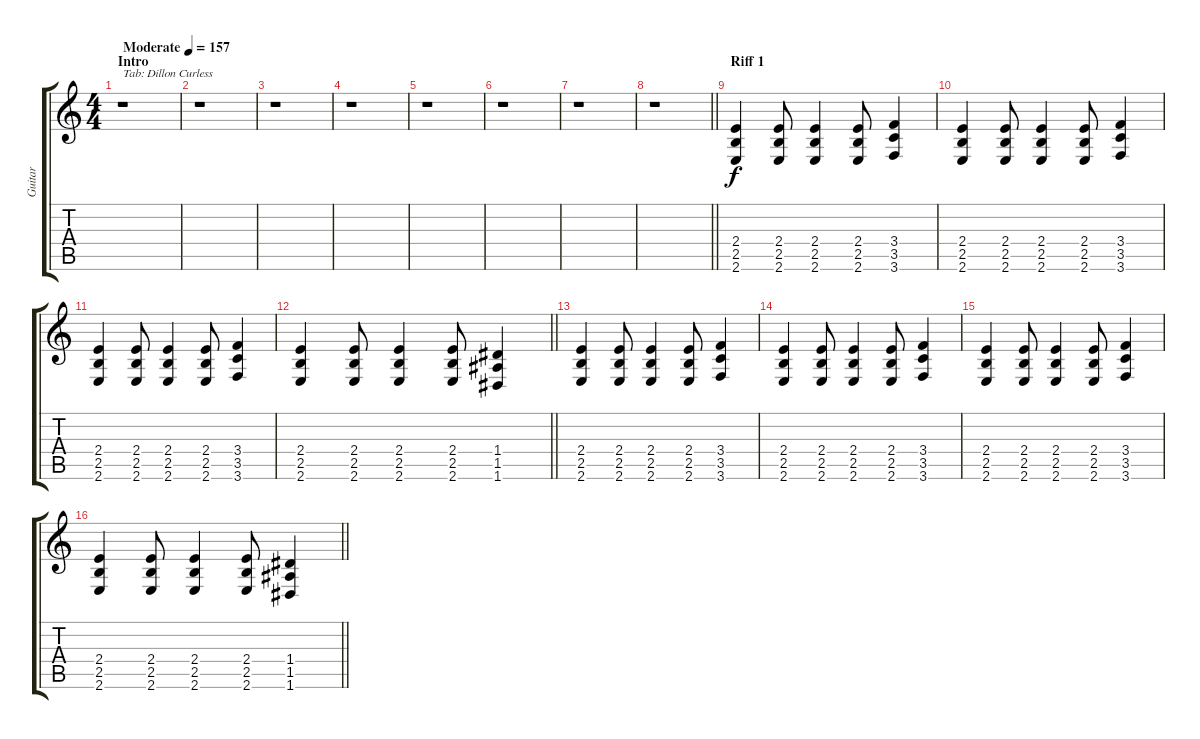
\track ("Guitar" "Guitar") {instrument distortionguitar}
\staff {score tabs}
\tuning (E4 B3 G3 D3 A2 D2) {hide}
\ts (4 4)
\section ("" "Intro")
\tempo (157 "Moderate")
\clef g2
\ks c
r.1{txt "Tab: Dillon Curless" dy f instrument distortionguitar} |
r.1 |
r.1 |
r.1 |
r.1 |
r.1 |
r.1 |
\barLineRight lightlight
r.1 |
\section ("" "Riff 1")
(2.4 2.5 2.6).4 (2.4 2.5 2.6).8 (2.4 2.5 2.6).4 (2.4 2.5 2.6).8 (3.4 3.5 3.6).4 |
(2.4 2.5 2.6).4 (2.4 2.5 2.6).8 (2.4 2.5 2.6).4 (2.4 2.5 2.6).8 (3.4 3.5 3.6).4 |
(2.4 2.5 2.6).4 (2.4 2.5 2.6).8 (2.4 2.5 2.6).4 (2.4 2.5 2.6).8 (3.4 3.5 3.6).4 |
\barLineRight lightlight
(2.4 2.5 2.6).4 (2.4 2.5 2.6).8 (2.4 2.5 2.6).4 (2.4 2.5 2.6).8 (1.4 1.5 1.6).4 |
(2.4 2.5 2.6).4 (2.4 2.5 2.6).8 (2.4 2.5 2.6).4 (2.4 2.5 2.6).8 (3.4 3.5 3.6).4 |
(2.4 2.5 2.6).4 (2.4 2.5 2.6).8 (2.4 2.5 2.6).4 (2.4 2.5 2.6).8 (3.4 3.5 3.6).4 |
(2.4 2.5 2.6).4 (2.4 2.5 2.6).8 (2.4 2.5 2.6).4 (2.4 2.5 2.6).8 (3.4 3.5 3.6).4 |
\barLineRight lightlight
(2.4 2.5 2.6).4 (2.4 2.5 2.6).8 (2.4 2.5 2.6).4 (2.4 2.5 2.6).8 (1.4 1.5 1.6).4
